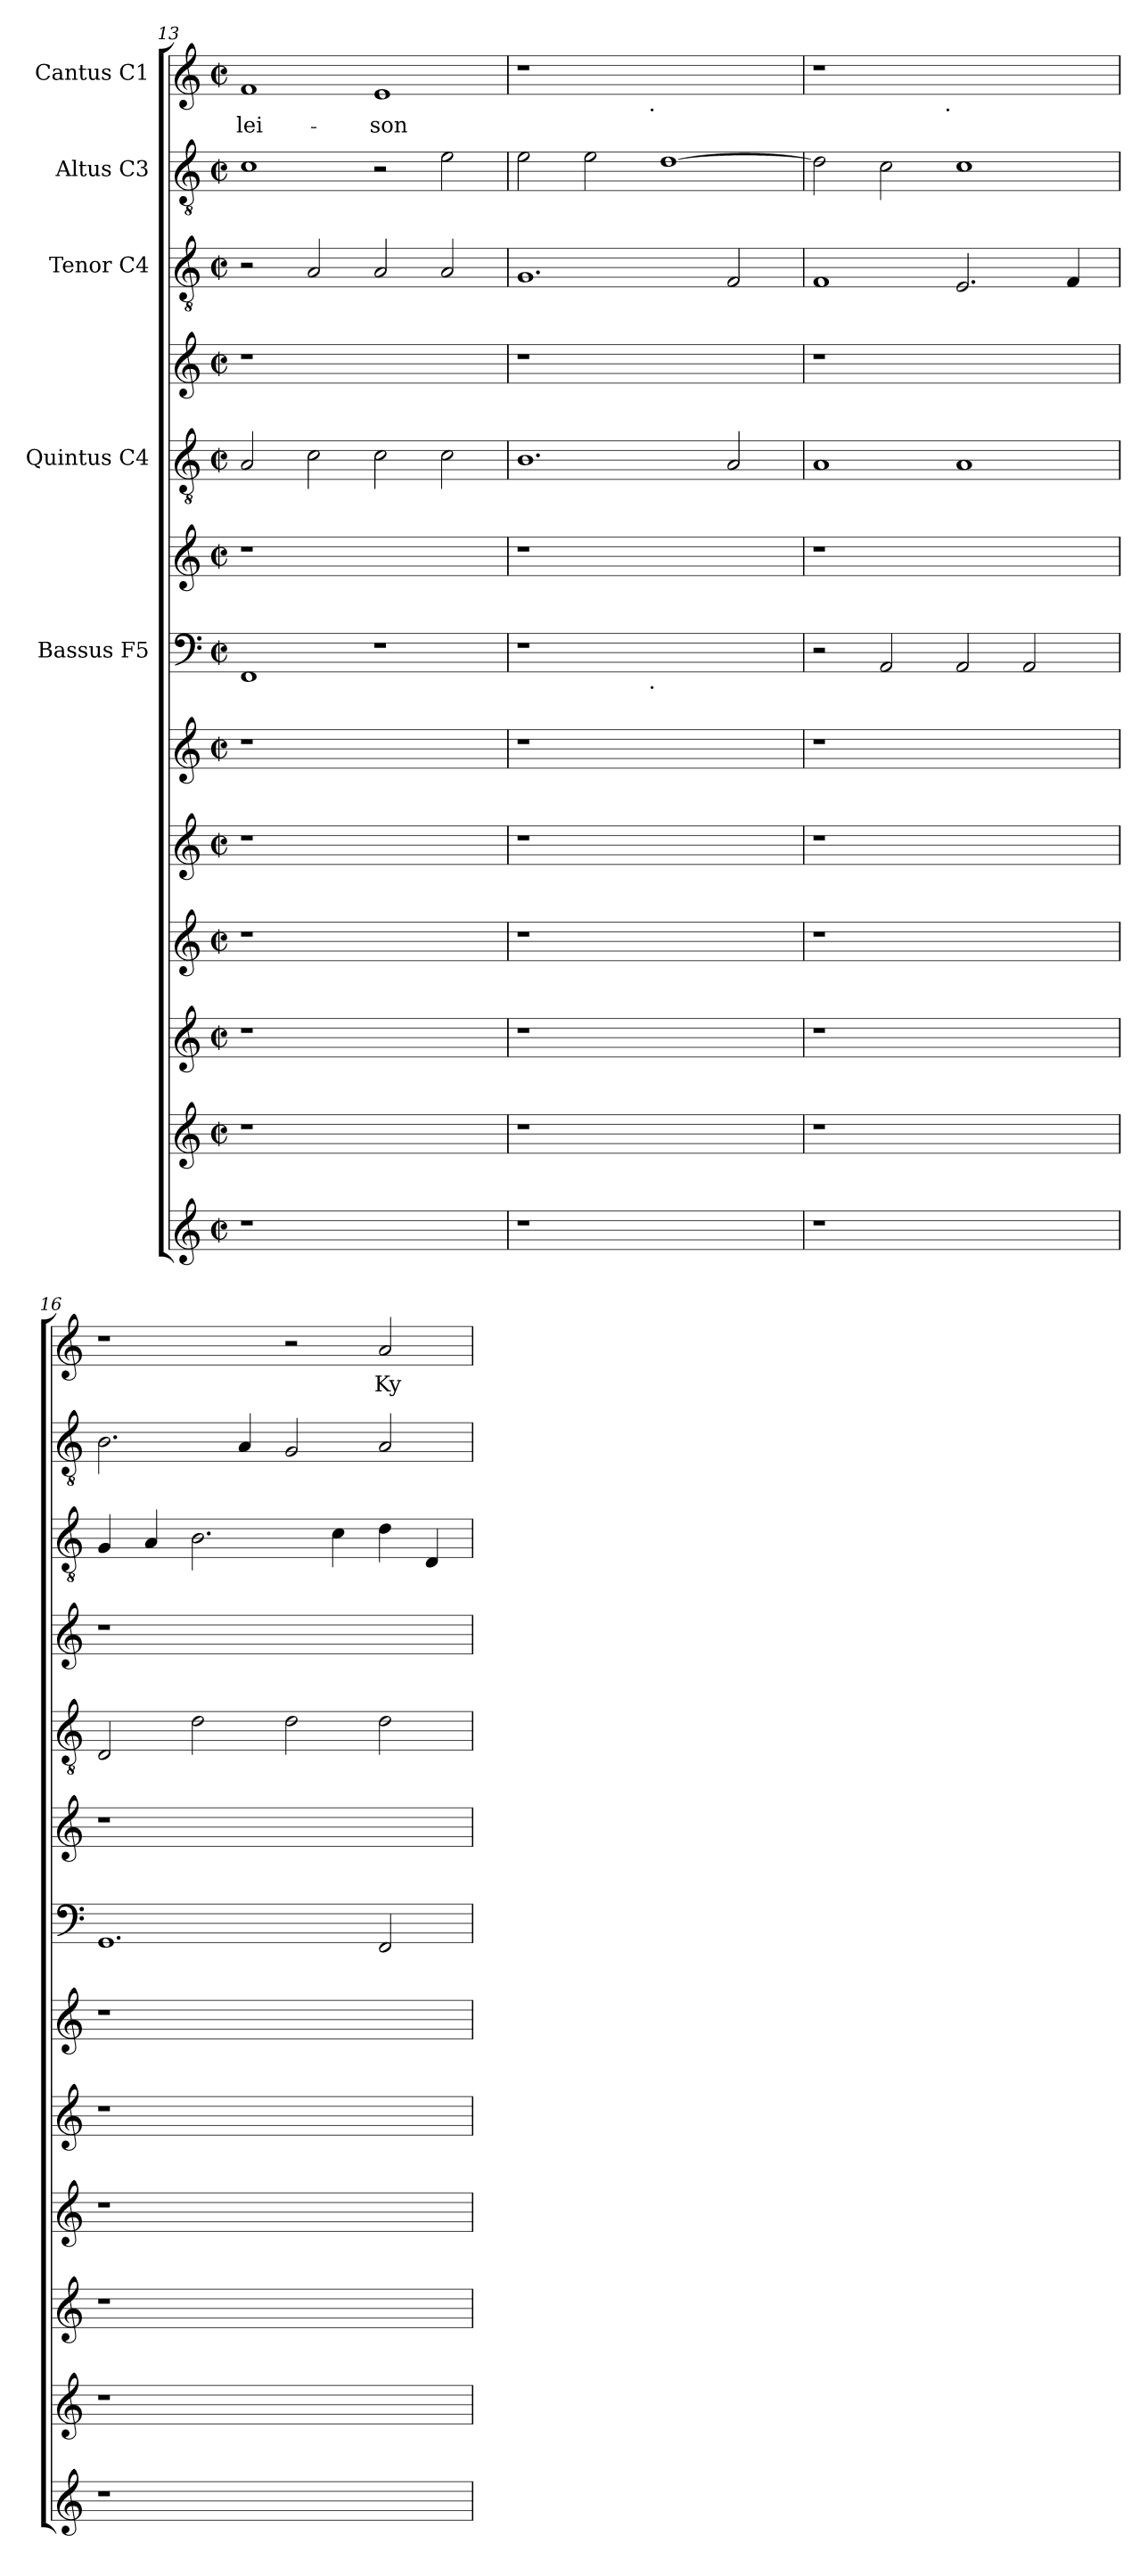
**kern	**kern	**kern	**kern	**kern	**kern	**kern	**kern	**kern	**kern	**kern	**kern	**kern	**text
*part13	*part12	*part11	*part10	*part9	*part8	*part7	*part6	*part5	*part4	*part3	*part2	*part1	*part1
*staff13	*staff12	*staff11	*staff10	*staff9	*staff8	*staff7	*staff6	*staff5	*staff4	*staff3	*staff2	*staff1	*staff1
*	*	*	*	*	*	*I"Bassus F5	*	*I"Quintus C4	*	*I"Tenor C4	*I"Altus C3	*I"Cantus C1	*
*clefG2	*clefG2	*clefG2	*clefG2	*clefG2	*clefG2	*clefF4	*clefG2	*clefGv2	*clefG2	*clefGv2	*clefGv2	*clefG2	*
*k[]	*k[]	*k[]	*k[]	*k[]	*k[]	*k[]	*k[]	*k[]	*k[]	*k[]	*k[]	*k[]	*
*C:	*C:	*C:	*C:	*C:	*C:	*C:	*C:	*C:	*C:	*C:	*C:	*C:	*
*M2/2	*M2/2	*M2/2	*M2/2	*M2/2	*M2/2	*M2/2	*M2/2	*M2/2	*M2/2	*M2/2	*M2/2	*M2/2	*
*met(c|)	*met(c|)	*met(c|)	*met(c|)	*met(c|)	*met(c|)	*met(c|)	*met(c|)	*met(c|)	*met(c|)	*met(c|)	*met(c|)	*met(c|)	*
=13	=13	=13	=13	=13	=13	=13	=13	=13	=13	=13	=13	=13	=13
!	!	!	!	!	!	!	!	!	!	!	!	!	!LO:LY:b
1r	1r	1r	1r	1r	1r	1FF	1r	2A/	1r	2r	1c	1f	-lei-
.	.	.	.	.	.	.	.	2c\	.	2A/	.	.	.
!	!	!	!	!	!	!	!	!	!	!	!	!	!LO:LY:b
1ryy	1ryy	1ryy	1ryy	1ryy	1ryy	1r	1ryy	2c\	1ryy	2A/	2r	1e	-son
.	.	.	.	.	.	.	.	2c\	.	2A/	2e\	.	.
=14	=14	=14	=14	=14	=14	=14	=14	=14	=14	=14	=14	=14	=14
*	*	*	*	*	*	*^	*	*	*	*	*	*^	*
1r	1r	1r	1r	1r	1r	1r	2ryy	1r	1.B	1r	1.G	2e\	1r	2ryy	.
.	.	.	.	.	.	.	4...ryy	.	.	.	.	2e\	.	4...ryy	.
!	!	!	!	!	!	!	!	!	!	!	!	!	!	!LO:TX:b:t=.	!
!	!	!	!	!	!	!	!LO:TX:b:t=.	!	!	!	!	!	!	!	!
.	.	.	.	.	.	.	1ryy	.	.	.	.	.	.	1ryy	.
1ryy	1ryy	1ryy	1ryy	1ryy	1ryy	1ryy	.	1ryy	.	1ryy	.	[>1d	1ryy	.	.
.	.	.	.	.	.	.	.	.	2A/	.	2F/	.	.	.	.
.	.	.	.	.	.	.	32ryy	.	.	.	.	.	.	32ryy	.
*	*	*	*	*	*	*v	*v	*	*	*	*	*	*	*	*
=15	=15	=15	=15	=15	=15	=15	=15	=15	=15	=15	=15	=15	=15	=15
1r	1r	1r	1r	1r	1r	2r	1r	1A	1r	1F	2d\]	1r	2ryy	.
.	.	.	.	.	.	2AA/	.	.	.	.	2c\	.	4...ryy	.
!	!	!	!	!	!	!	!	!	!	!	!	!	!LO:TX:b:t=.	!
.	.	.	.	.	.	.	.	.	.	.	.	.	1ryy	.
1ryy	1ryy	1ryy	1ryy	1ryy	1ryy	2AA/	1ryy	1A	1ryy	2.E/	1c	1ryy	.	.
.	.	.	.	.	.	2AA/	.	.	.	.	.	.	.	.
.	.	.	.	.	.	.	.	.	.	4F/	.	.	.	.
.	.	.	.	.	.	.	.	.	.	.	.	.	32ryy	.
*	*	*	*	*	*	*	*	*	*	*	*	*v	*v	*
=16	=16	=16	=16	=16	=16	=16	=16	=16	=16	=16	=16	=16	=16
1r	1r	1r	1r	1r	1r	1.GG	1r	2D/	1r	4G/	2.B\	1r	.
.	.	.	.	.	.	.	.	.	.	4A/	.	.	.
.	.	.	.	.	.	.	.	2d\	.	2.B\	.	.	.
.	.	.	.	.	.	.	.	.	.	.	4A/	.	.
1ryy	1ryy	1ryy	1ryy	1ryy	1ryy	.	1ryy	2d\	1ryy	.	2G/	2r	.
.	.	.	.	.	.	.	.	.	.	4c\	.	.	.
!	!	!	!	!	!	!	!	!	!	!	!	!	!LO:LY:b
.	.	.	.	.	.	2FF/	.	2d\	.	4d\	2A/	2a/	Ky-
.	.	.	.	.	.	.	.	.	.	4D/	.	.	.
=	=	=	=	=	=	=	=	=	=	=	=	=	=
*-	*-	*-	*-	*-	*-	*-	*-	*-	*-	*-	*-	*-	*-
